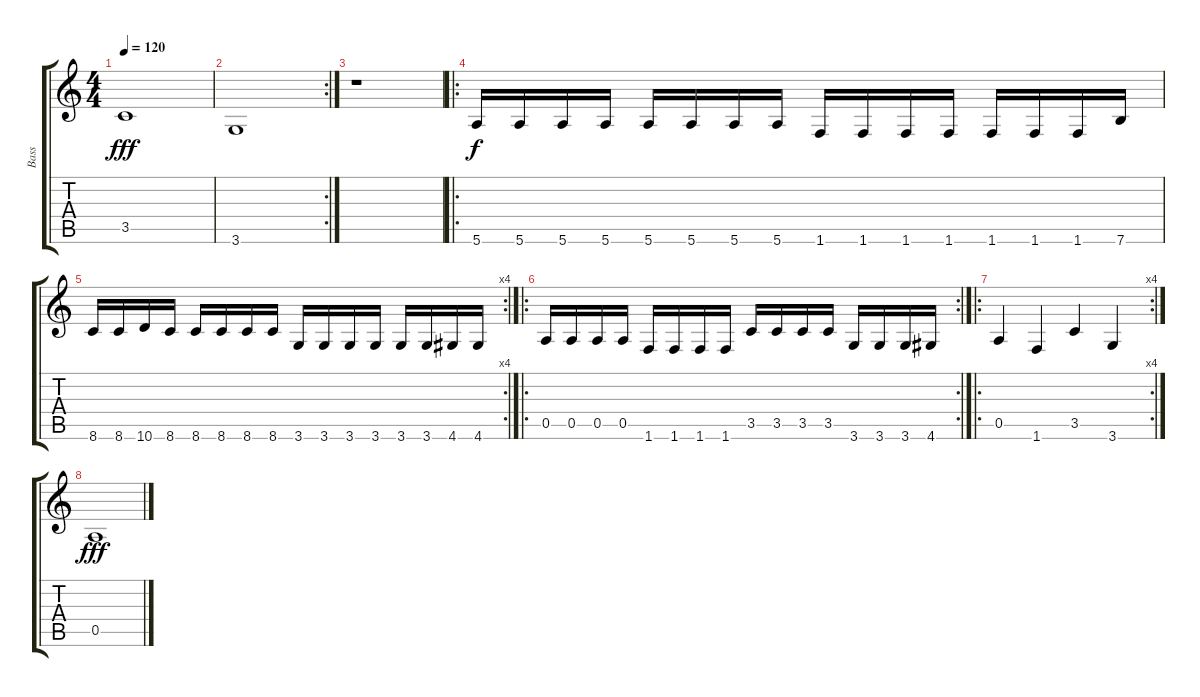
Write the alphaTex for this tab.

\track ("Bass" "Bass") {instrument electricbasspick}
\staff {score tabs}
\tuning (E4 B3 G3 D3 A2 E2) {hide}
\ts (4 4)
\tempo 120
\clef g2
\ks c
3.5.1{dy fff} |
\rc 2
3.6.1 |
r.1 |
\ro
5.6.16{dy f} 5.6.16 5.6.16 5.6.16 5.6.16 5.6.16 5.6.16 5.6.16 1.6.16 1.6.16 1.6.16 1.6.16 1.6.16 1.6.16 1.6.16 7.6.16 |
\rc 4
8.6.16 8.6.16 10.6.16 8.6.16 8.6.16 8.6.16 8.6.16 8.6.16 3.6.16 3.6.16 3.6.16 3.6.16 3.6.16 3.6.16 4.6.16 4.6.16 |
\ro
\rc 2
0.5.16 0.5.16 0.5.16 0.5.16 1.6.16 1.6.16 1.6.16 1.6.16 3.5.16 3.5.16 3.5.16 3.5.16 3.6.16 3.6.16 3.6.16 4.6.16 |
\ro
\rc 4
0.5.4 1.6.4 3.5.4 3.6.4 |
0.5.1{dy fff}
